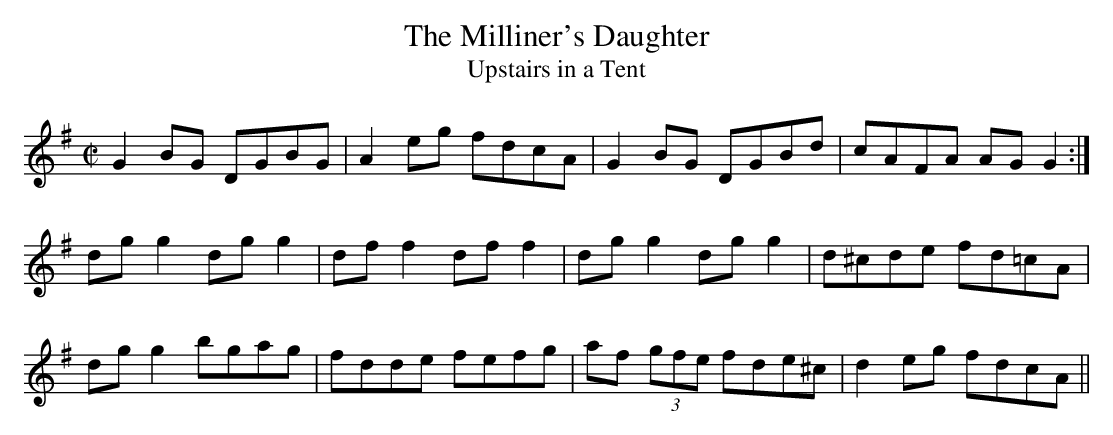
X:1
T:Milliner's Daughter, The
T:Upstairs in a Tent
M:C|
K:G
G2BG DGBG|A2eg fdcA|G2BG DGBd|cAFA AGG2:|
dgg2 dgg2|dff2 dff2|dgg2 dgg2|d^cde fd=cA|
dgg2 bgag|fdde fefg|af (3gfe fde^c|d2eg fdcA||
